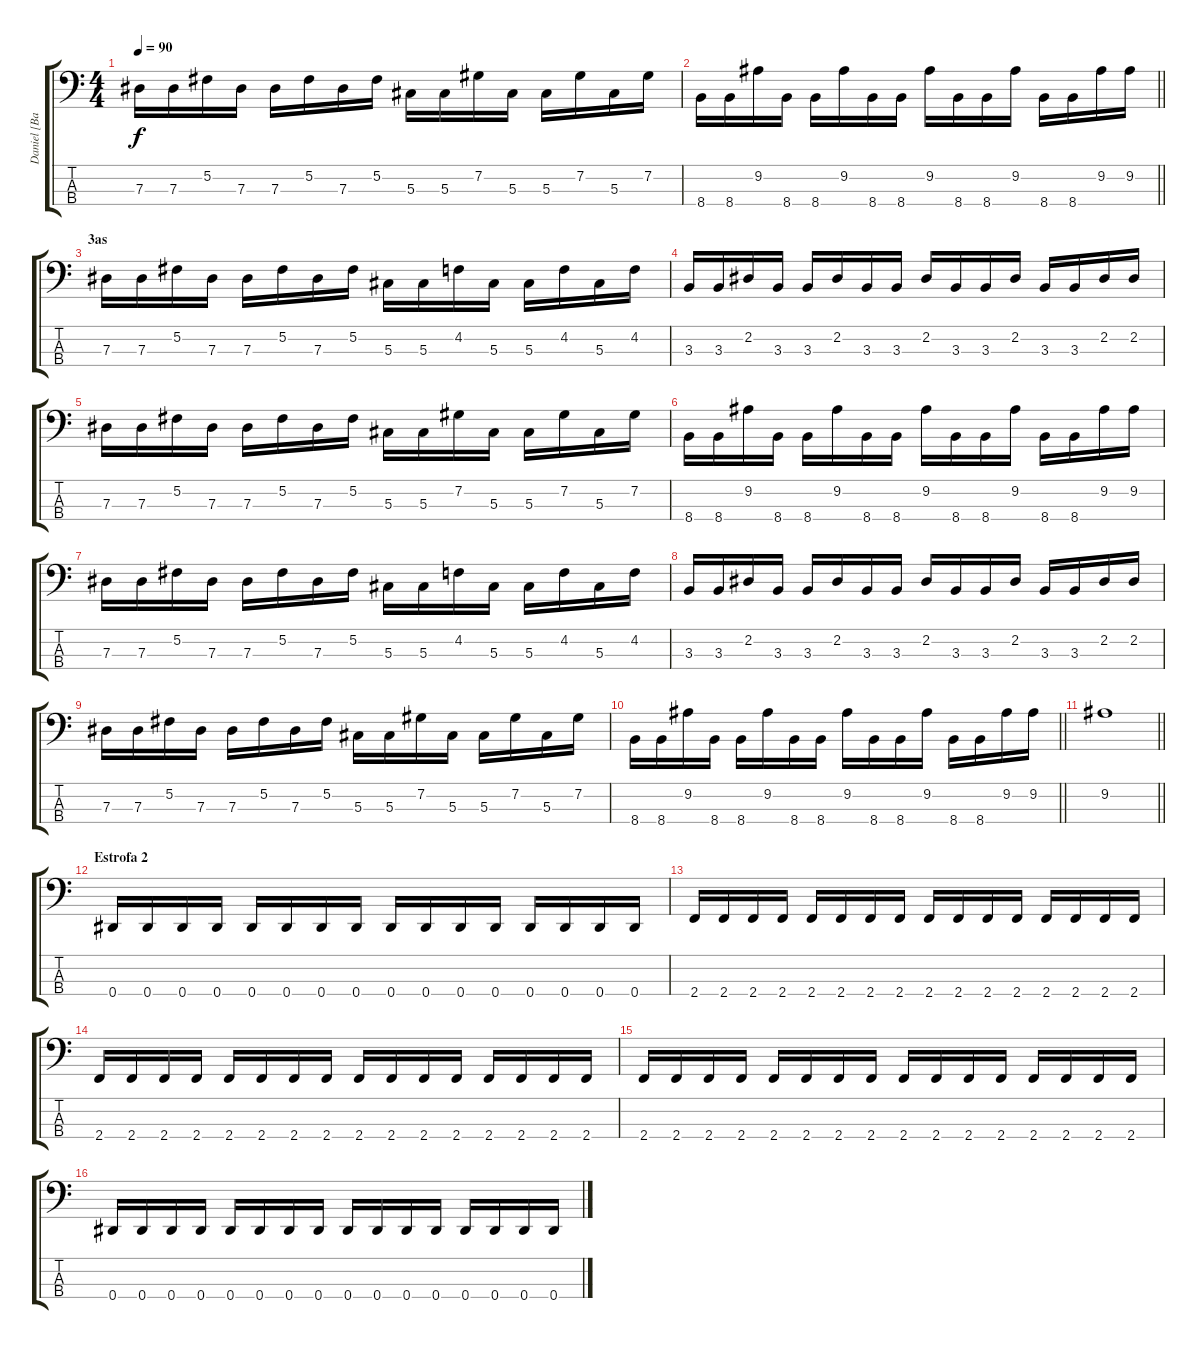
\track ("Daniel [Bass]" "Daniel [Ba") {instrument electricbassfinger}
\staff {score tabs}
\tuning (Gb2 Db2 Ab1 Eb1) {hide}
\ts (4 4)
\tempo 90
\clef f4
\ks c
7.3.16{dy f} 7.3.16 5.2.16 7.3.16 7.3.16 5.2.16 7.3.16 5.2.16 5.3.16 5.3.16 7.2.16 5.3.16 5.3.16 7.2.16 5.3.16 7.2.16 |
\barLineRight lightlight
8.4.16 8.4.16 9.2.16 8.4.16 8.4.16 9.2.16 8.4.16 8.4.16 9.2.16 8.4.16 8.4.16 9.2.16 8.4.16 8.4.16 9.2.16 9.2.16 |
\section ("" "3as")
7.3.16 7.3.16 5.2.16 7.3.16 7.3.16 5.2.16 7.3.16 5.2.16 5.3.16 5.3.16 4.2.16 5.3.16 5.3.16 4.2.16 5.3.16 4.2.16 |
3.3.16 3.3.16 2.2.16 3.3.16 3.3.16 2.2.16 3.3.16 3.3.16 2.2.16 3.3.16 3.3.16 2.2.16 3.3.16 3.3.16 2.2.16 2.2.16 |
7.3.16 7.3.16 5.2.16 7.3.16 7.3.16 5.2.16 7.3.16 5.2.16 5.3.16 5.3.16 7.2.16 5.3.16 5.3.16 7.2.16 5.3.16 7.2.16 |
8.4.16 8.4.16 9.2.16 8.4.16 8.4.16 9.2.16 8.4.16 8.4.16 9.2.16 8.4.16 8.4.16 9.2.16 8.4.16 8.4.16 9.2.16 9.2.16 |
7.3.16 7.3.16 5.2.16 7.3.16 7.3.16 5.2.16 7.3.16 5.2.16 5.3.16 5.3.16 4.2.16 5.3.16 5.3.16 4.2.16 5.3.16 4.2.16 |
3.3.16 3.3.16 2.2.16 3.3.16 3.3.16 2.2.16 3.3.16 3.3.16 2.2.16 3.3.16 3.3.16 2.2.16 3.3.16 3.3.16 2.2.16 2.2.16 |
7.3.16 7.3.16 5.2.16 7.3.16 7.3.16 5.2.16 7.3.16 5.2.16 5.3.16 5.3.16 7.2.16 5.3.16 5.3.16 7.2.16 5.3.16 7.2.16 |
\barLineRight lightlight
8.4.16 8.4.16 9.2.16 8.4.16 8.4.16 9.2.16 8.4.16 8.4.16 9.2.16 8.4.16 8.4.16 9.2.16 8.4.16 8.4.16 9.2.16 9.2.16 |
\barLineRight lightlight
9.2.1 |
\section ("" "Estrofa 2")
0.4.16 0.4.16 0.4.16 0.4.16 0.4.16 0.4.16 0.4.16 0.4.16 0.4.16 0.4.16 0.4.16 0.4.16 0.4.16 0.4.16 0.4.16 0.4.16 |
2.4.16 2.4.16 2.4.16 2.4.16 2.4.16 2.4.16 2.4.16 2.4.16 2.4.16 2.4.16 2.4.16 2.4.16 2.4.16 2.4.16 2.4.16 2.4.16 |
2.4.16 2.4.16 2.4.16 2.4.16 2.4.16 2.4.16 2.4.16 2.4.16 2.4.16 2.4.16 2.4.16 2.4.16 2.4.16 2.4.16 2.4.16 2.4.16 |
2.4.16 2.4.16 2.4.16 2.4.16 2.4.16 2.4.16 2.4.16 2.4.16 2.4.16 2.4.16 2.4.16 2.4.16 2.4.16 2.4.16 2.4.16 2.4.16 |
0.4.16 0.4.16 0.4.16 0.4.16 0.4.16 0.4.16 0.4.16 0.4.16 0.4.16 0.4.16 0.4.16 0.4.16 0.4.16 0.4.16 0.4.16 0.4.16
